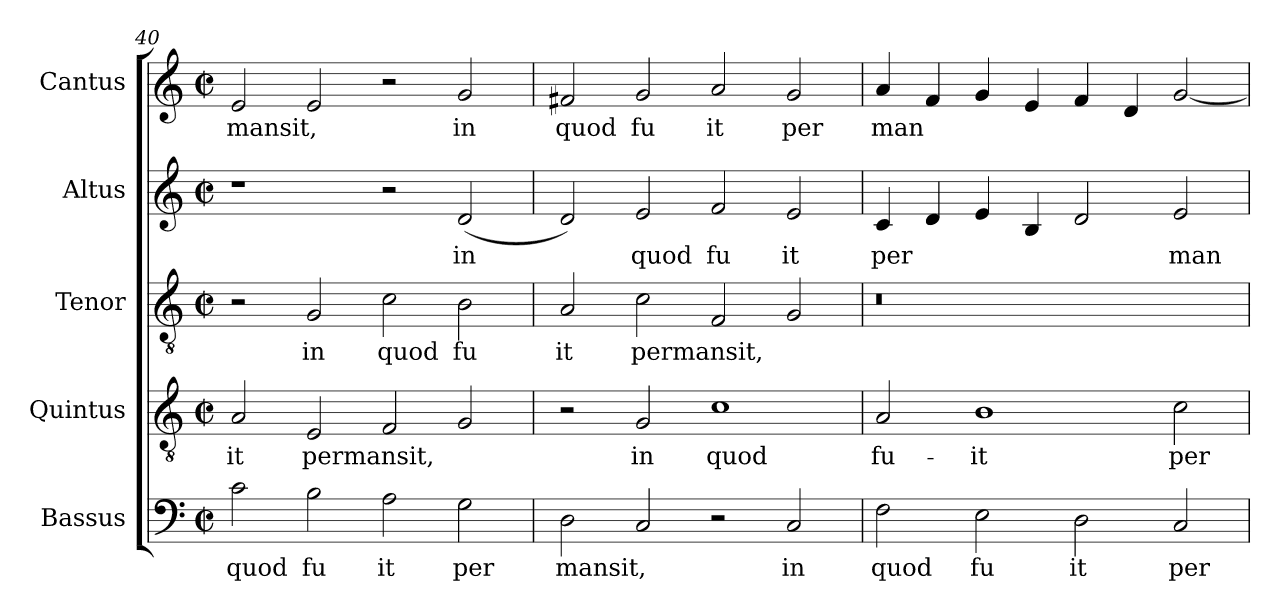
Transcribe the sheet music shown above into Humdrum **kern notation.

**kern	**text	**kern	**text	**kern	**text	**kern	**text	**kern	**text
*part5	*part5	*part4	*part4	*part3	*part3	*part2	*part2	*part1	*part1
*staff5	*staff5	*staff4	*staff4	*staff3	*staff3	*staff2	*staff2	*staff1	*staff1
*I"Bassus	*	*I"Quintus	*	*I"Tenor	*	*I"Altus	*	*I"Cantus	*
*clefF4	*	*clefGv2	*	*clefGv2	*	*clefG2	*	*clefG2	*
*	*	*k[]	*	*	*	*	*	*	*
*	*	*C:	*	*	*	*	*	*	*
*M2/2	*	*M2/2	*	*M2/2	*	*M2/2	*	*M2/2	*
*met(c|)	*	*met(c|)	*	*met(c|)	*	*met(c|)	*	*met(c|)	*
=40	=40	=40	=40	=40	=40	=40	=40	=40	=40
!	!LO:LY:b:cj	!	!LO:LY:b:cj	!	!	!	!	!	!LO:LY:b:cj
2c\	quod	2A/	it	2r	.	1r	.	2e/	mansit,
!	!LO:LY:b:cj	!	!LO:LY:b	!	!LO:LY:b:cj	!	!	!	!
2B\	fu	2E/	permansit,	2G/	in	.	.	2e/	.
!	!LO:LY:b:cj	!	!	!	!LO:LY:b:cj	!	!	!	!
2A\	it	2F/	.	2c\	quod	2r	.	2r	.
!	!LO:LY:b:cj	!	!	!	!LO:LY:b:cj	!	!LO:LY:b:cj	!	!LO:LY:b:cj
2G\	per	2G/	.	2B\	fu	(>2d/	in	2g/	in
!!LO:LB:g=z
=41	=41	=41	=41	=41	=41	=41	=41	=41	=41
!	!LO:LY:b:cj	!	!	!	!LO:LY:b:cj	!	!	!	!LO:LY:b:cj
2D\	mansit,	2r	.	2A/	it	2d/)	.	2f#X/	quod
!	!	!	!LO:LY:b:cj	!	!LO:LY:b	!	!LO:LY:b:cj	!	!LO:LY:b:cj
2C/	.	2G/	in	2c\	permansit,	2e/	quod	2g/	fu
!	!	!	!LO:LY:b:cj	!	!	!	!LO:LY:b:cj	!	!LO:LY:b:cj
2r	.	1c	quod	2F/	.	2f/	fu	2a/	it
!	!LO:LY:b:cj	!	!	!	!	!	!LO:LY:b:cj	!	!LO:LY:b:cj
2C/	in	.	.	2G/	.	2e/	it	2g/	per
=42	=42	=42	=42	=42	=42	=42	=42	=42	=42
!	!LO:LY:b:cj	!	!LO:LY:b:cj	!	!	!	!LO:LY:b	!	!LO:LY:b
2F\	quod	2A/	fu-	0r	.	4c/	per	4a/	man
.	.	.	.	.	.	4d/	.	4f/	.
!	!LO:LY:b:cj	!	!LO:LY:b:cj	!	!	!	!	!	!
2E\	fu	1B	-it	.	.	4e/	.	4g/	.
.	.	.	.	.	.	4B/	.	4e/	.
!	!LO:LY:b:cj	!	!	!	!	!	!	!	!
2D\	it	.	.	.	.	2d/	.	4f/	.
.	.	.	.	.	.	.	.	4d/	.
!	!LO:LY:b:cj	!	!LO:LY:b:cj	!	!	!	!LO:LY:b:cj	!	!
2C/	per	2c\	per-	.	.	2e/	man	[<2g/	.
=	=	=	=	=	=	=	=	=	=
*-	*-	*-	*-	*-	*-	*-	*-	*-	*-
